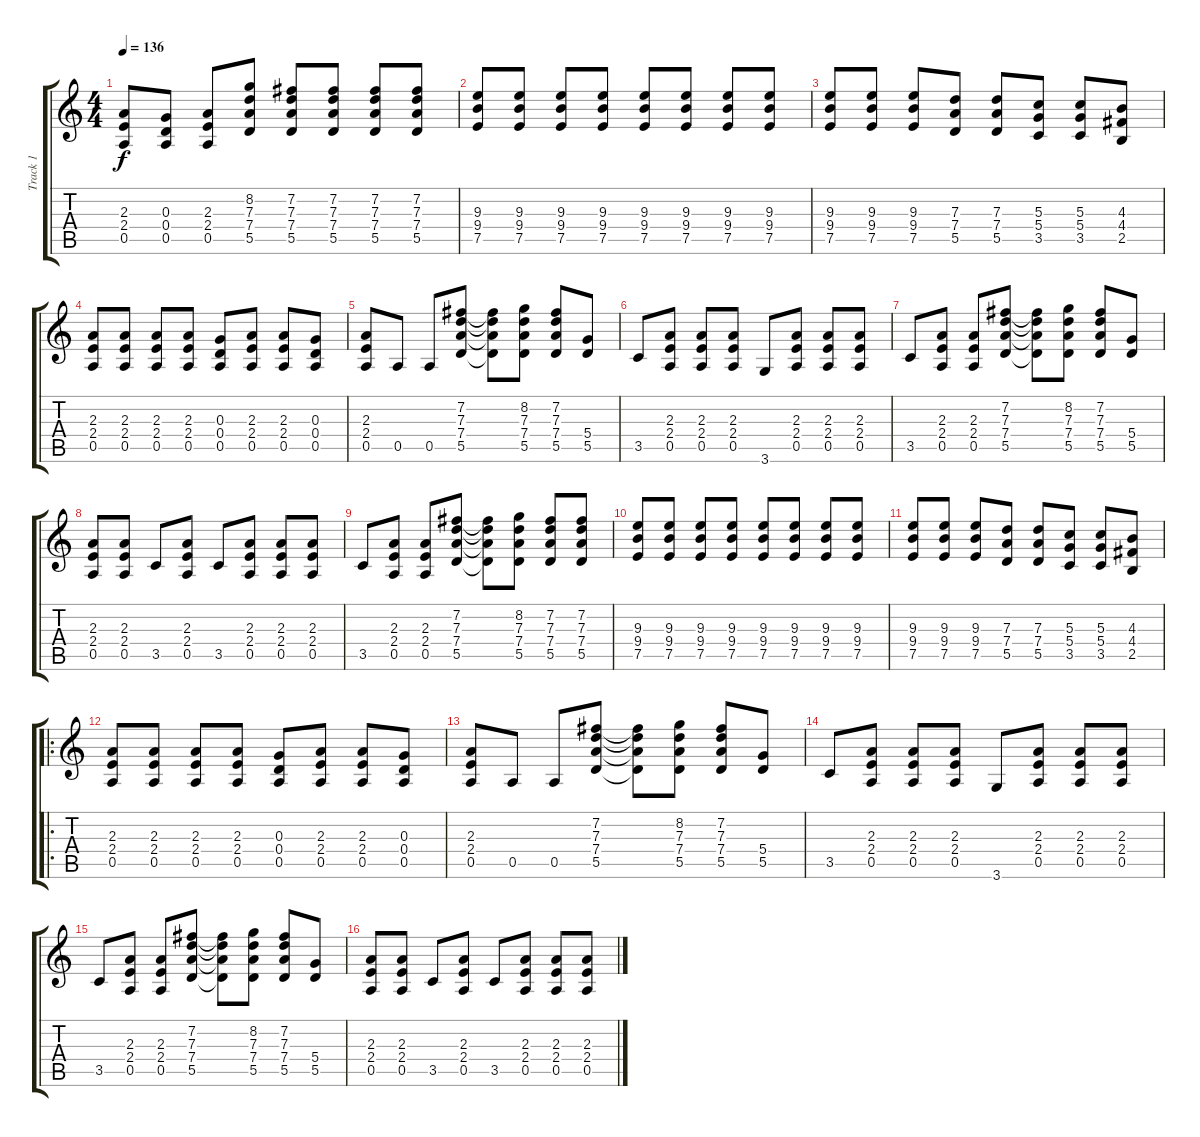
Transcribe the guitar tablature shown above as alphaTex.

\track ("Track 1" "Track 1") {instrument distortionguitar}
\staff {score tabs}
\tuning (E4 B3 G3 D3 A2 E2) {hide}
\ts (4 4)
\tempo 136
\clef g2
\ks c
(2.3 2.4 0.5).8{dy f} (0.3 0.4 0.5).8 (2.3 2.4 0.5).8 (8.2 7.3 7.4 5.5).8 (7.2 7.3 7.4 5.5).8 (7.2 7.3 7.4 5.5).8 (7.2 7.3 7.4 5.5).8 (7.2 7.3 7.4 5.5).8 |
(9.3 9.4 7.5).8 (9.3 9.4 7.5).8 (9.3 9.4 7.5).8 (9.3 9.4 7.5).8 (9.3 9.4 7.5).8 (9.3 9.4 7.5).8 (9.3 9.4 7.5).8 (9.3 9.4 7.5).8 |
(9.3 9.4 7.5).8 (9.3 9.4 7.5).8 (9.3 9.4 7.5).8 (7.3 7.4 5.5).8 (7.3 7.4 5.5).8 (5.3 5.4 3.5).8 (5.3 5.4 3.5).8 (4.3 4.4 2.5).8 |
(2.3 2.4 0.5).8 (2.3 2.4 0.5).8 (2.3 2.4 0.5).8 (2.3 2.4 0.5).8 (0.3 0.4 0.5).8 (2.3 2.4 0.5).8 (2.3 2.4 0.5).8 (0.3 0.4 0.5).8 |
(2.3 2.4 0.5).8 0.5.8 0.5.8 (7.2 7.3 7.4 5.5).8 (7.2{t} 7.3{t} 7.4{t} 5.5{t}).8 (8.2 7.3 7.4 5.5).8 (7.2 7.3 7.4 5.5).8 (5.4 5.5).8 |
3.5.8 (2.3 2.4 0.5).8 (2.3 2.4 0.5).8 (2.3 2.4 0.5).8 3.6.8 (2.3 2.4 0.5).8 (2.3 2.4 0.5).8 (2.3 2.4 0.5).8 |
3.5.8 (2.3 2.4 0.5).8 (2.3 2.4 0.5).8 (7.2 7.3 7.4 5.5).8 (7.2{t} 7.3{t} 7.4{t} 5.5{t}).8 (8.2 7.3 7.4 5.5).8 (7.2 7.3 7.4 5.5).8 (5.4 5.5).8 |
(2.3 2.4 0.5).8 (2.3 2.4 0.5).8 3.5.8 (2.3 2.4 0.5).8 3.5.8 (2.3 2.4 0.5).8 (2.3 2.4 0.5).8 (2.3 2.4 0.5).8 |
3.5.8 (2.3 2.4 0.5).8 (2.3 2.4 0.5).8 (7.2 7.3 7.4 5.5).8 (7.2{t} 7.3{t} 7.4{t} 5.5{t}).8 (8.2 7.3 7.4 5.5).8 (7.2 7.3 7.4 5.5).8 (7.2 7.3 7.4 5.5).8 |
(9.3 9.4 7.5).8 (9.3 9.4 7.5).8 (9.3 9.4 7.5).8 (9.3 9.4 7.5).8 (9.3 9.4 7.5).8 (9.3 9.4 7.5).8 (9.3 9.4 7.5).8 (9.3 9.4 7.5).8 |
(9.3 9.4 7.5).8 (9.3 9.4 7.5).8 (9.3 9.4 7.5).8 (7.3 7.4 5.5).8 (7.3 7.4 5.5).8 (5.3 5.4 3.5).8 (5.3 5.4 3.5).8 (4.3 4.4 2.5).8 |
\ro
(2.3 2.4 0.5).8 (2.3 2.4 0.5).8 (2.3 2.4 0.5).8 (2.3 2.4 0.5).8 (0.3 0.4 0.5).8 (2.3 2.4 0.5).8 (2.3 2.4 0.5).8 (0.3 0.4 0.5).8 |
(2.3 2.4 0.5).8 0.5.8 0.5.8 (7.2 7.3 7.4 5.5).8 (7.2{t} 7.3{t} 7.4{t} 5.5{t}).8 (8.2 7.3 7.4 5.5).8 (7.2 7.3 7.4 5.5).8 (5.4 5.5).8 |
3.5.8 (2.3 2.4 0.5).8 (2.3 2.4 0.5).8 (2.3 2.4 0.5).8 3.6.8 (2.3 2.4 0.5).8 (2.3 2.4 0.5).8 (2.3 2.4 0.5).8 |
3.5.8 (2.3 2.4 0.5).8 (2.3 2.4 0.5).8 (7.2 7.3 7.4 5.5).8 (7.2{t} 7.3{t} 7.4{t} 5.5{t}).8 (8.2 7.3 7.4 5.5).8 (7.2 7.3 7.4 5.5).8 (5.4 5.5).8 |
(2.3 2.4 0.5).8 (2.3 2.4 0.5).8 3.5.8 (2.3 2.4 0.5).8 3.5.8 (2.3 2.4 0.5).8 (2.3 2.4 0.5).8 (2.3 2.4 0.5).8
